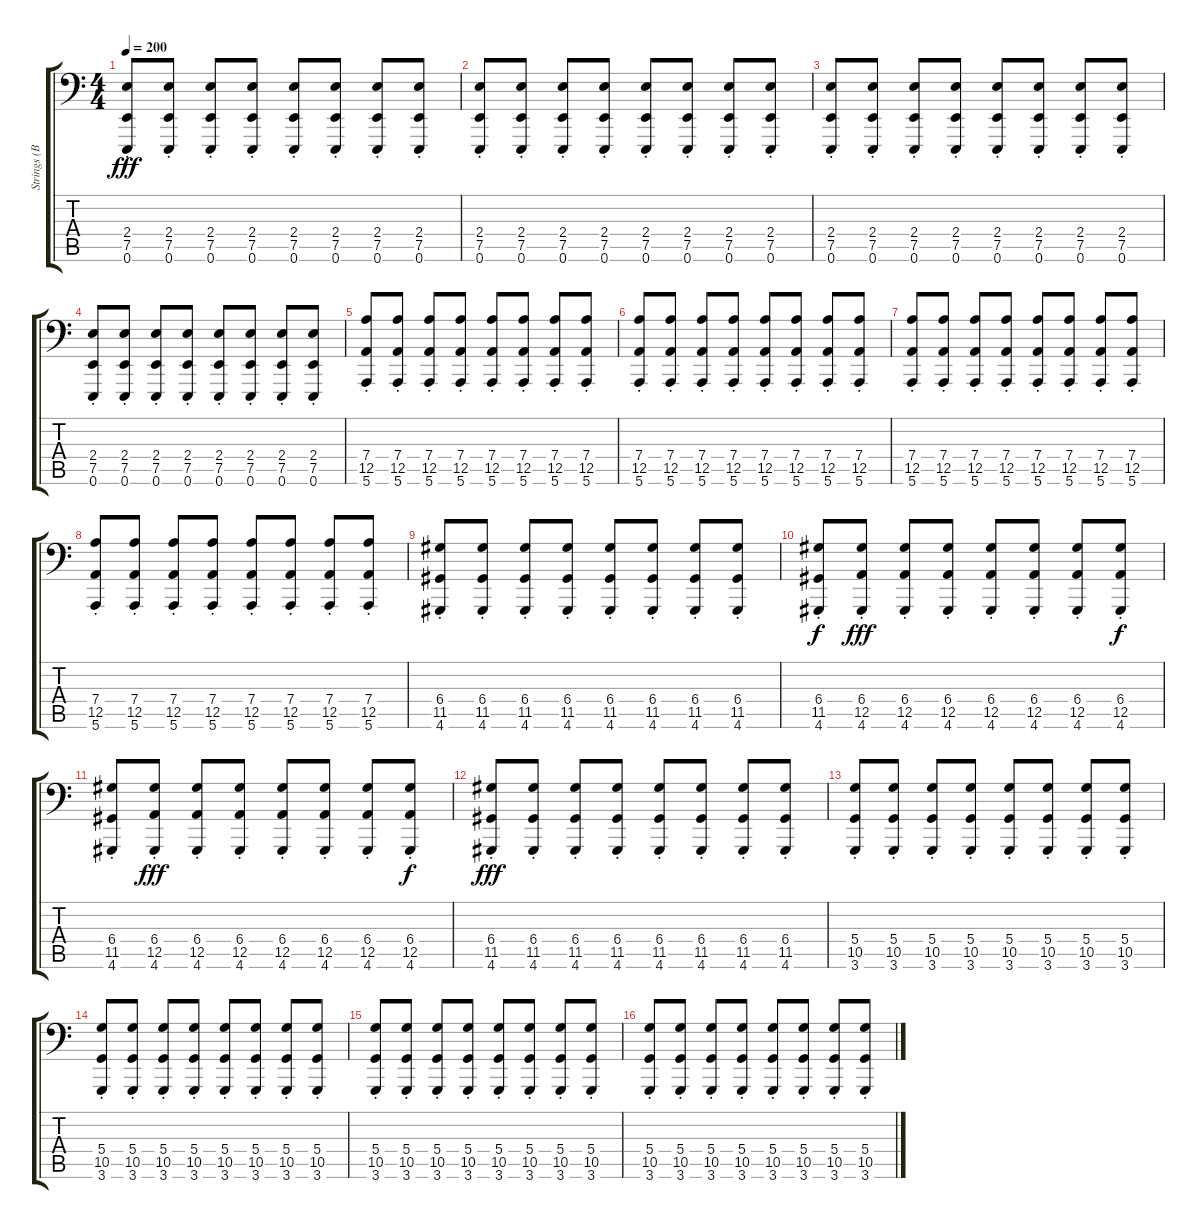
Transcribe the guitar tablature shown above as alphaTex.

\track ("Strings (Bass)" "Strings (B") {instrument tremolostrings}
\staff {score tabs}
\tuning (E4 B3 G3 D3 A1 E1) {hide}
\ts (4 4)
\tempo 200
\clef f4
\ks c
(2.4{st} 7.5{st} 0.6{st}).8{dy fff} (2.4{st} 7.5{st} 0.6{st}).8 (2.4{st} 7.5{st} 0.6{st}).8 (2.4{st} 7.5{st} 0.6{st}).8 (2.4{st} 7.5{st} 0.6{st}).8 (2.4{st} 7.5{st} 0.6{st}).8 (2.4{st} 7.5{st} 0.6{st}).8 (2.4{st} 7.5{st} 0.6).8 |
(2.4{st} 7.5{st} 0.6{st}).8 (2.4{st} 7.5{st} 0.6{st}).8 (2.4{st} 7.5{st} 0.6{st}).8 (2.4{st} 7.5{st} 0.6{st}).8 (2.4{st} 7.5{st} 0.6{st}).8 (2.4{st} 7.5{st} 0.6{st}).8 (2.4{st} 7.5{st} 0.6{st}).8 (2.4{st} 7.5{st} 0.6).8 |
(2.4{st} 7.5{st} 0.6{st}).8 (2.4{st} 7.5{st} 0.6{st}).8 (2.4{st} 7.5{st} 0.6{st}).8 (2.4{st} 7.5{st} 0.6{st}).8 (2.4{st} 7.5{st} 0.6{st}).8 (2.4{st} 7.5{st} 0.6{st}).8 (2.4{st} 7.5{st} 0.6{st}).8 (2.4{st} 7.5{st} 0.6).8 |
(2.4{st} 7.5{st} 0.6{st}).8 (2.4{st} 7.5{st} 0.6{st}).8 (2.4{st} 7.5{st} 0.6{st}).8 (2.4{st} 7.5{st} 0.6{st}).8 (2.4{st} 7.5{st} 0.6{st}).8 (2.4{st} 7.5{st} 0.6{st}).8 (2.4{st} 7.5{st} 0.6{st}).8 (2.4{st} 7.5{st} 0.6).8 |
(7.4{st} 12.5{st} 5.6{st}).8 (7.4{st} 12.5{st} 5.6{st}).8 (7.4{st} 12.5{st} 5.6{st}).8 (7.4{st} 12.5{st} 5.6{st}).8 (7.4{st} 12.5{st} 5.6{st}).8 (7.4{st} 12.5{st} 5.6{st}).8 (7.4{st} 12.5{st} 5.6{st}).8 (7.4{st} 12.5{st} 5.6{st}).8 |
(7.4{st} 12.5{st} 5.6{st}).8 (7.4{st} 12.5{st} 5.6{st}).8 (7.4{st} 12.5{st} 5.6{st}).8 (7.4{st} 12.5{st} 5.6{st}).8 (7.4{st} 12.5{st} 5.6{st}).8 (7.4{st} 12.5{st} 5.6{st}).8 (7.4{st} 12.5{st} 5.6{st}).8 (7.4{st} 12.5{st} 5.6{st}).8 |
(7.4{st} 12.5{st} 5.6{st}).8 (7.4{st} 12.5{st} 5.6{st}).8 (7.4{st} 12.5{st} 5.6{st}).8 (7.4{st} 12.5{st} 5.6{st}).8 (7.4{st} 12.5{st} 5.6{st}).8 (7.4{st} 12.5{st} 5.6{st}).8 (7.4{st} 12.5{st} 5.6{st}).8 (7.4{st} 12.5{st} 5.6{st}).8 |
(7.4{st} 12.5{st} 5.6{st}).8 (7.4{st} 12.5{st} 5.6{st}).8 (7.4{st} 12.5{st} 5.6{st}).8 (7.4{st} 12.5{st} 5.6{st}).8 (7.4{st} 12.5{st} 5.6{st}).8 (7.4{st} 12.5{st} 5.6{st}).8 (7.4{st} 12.5{st} 5.6{st}).8 (7.4{st} 12.5{st} 5.6{st}).8 |
(6.4{st} 11.5{st} 4.6{st}).8 (6.4{st} 11.5{st} 4.6{st}).8 (6.4{st} 11.5{st} 4.6{st}).8 (6.4{st} 11.5{st} 4.6{st}).8 (6.4{st} 11.5{st} 4.6{st}).8 (6.4{st} 11.5{st} 4.6{st}).8 (6.4{st} 11.5{st} 4.6{st}).8 (6.4{st} 11.5{st} 4.6).8 |
(6.4{st} 11.5{st} 4.6{st}).8{dy f} (6.4{st} 12.5{st} 4.6{st}).8{dy fff} (6.4{st} 12.5{st} 4.6{st}).8 (6.4{st} 12.5{st} 4.6{st}).8 (6.4{st} 12.5{st} 4.6{st}).8 (6.4{st} 12.5{st} 4.6{st}).8 (6.4{st} 12.5{st} 4.6{st}).8 (6.4{st} 12.5{st} 4.6).8{dy f} |
(6.4{st} 11.5{st} 4.6{st}).8 (6.4{st} 12.5{st} 4.6{st}).8{dy fff} (6.4{st} 12.5{st} 4.6{st}).8 (6.4{st} 12.5{st} 4.6{st}).8 (6.4{st} 12.5{st} 4.6{st}).8 (6.4{st} 12.5{st} 4.6{st}).8 (6.4{st} 12.5{st} 4.6{st}).8 (6.4{st} 12.5{st} 4.6).8{dy f} |
(6.4{st} 11.5{st} 4.6{st}).8{dy fff} (6.4{st} 11.5{st} 4.6{st}).8 (6.4{st} 11.5{st} 4.6{st}).8 (6.4{st} 11.5{st} 4.6{st}).8 (6.4{st} 11.5{st} 4.6{st}).8 (6.4{st} 11.5{st} 4.6{st}).8 (6.4{st} 11.5{st} 4.6{st}).8 (6.4{st} 11.5{st} 4.6).8 |
(5.4{st} 10.5{st} 3.6{st}).8 (5.4{st} 10.5{st} 3.6{st}).8 (5.4{st} 10.5{st} 3.6{st}).8 (5.4{st} 10.5{st} 3.6{st}).8 (5.4{st} 10.5{st} 3.6{st}).8 (5.4{st} 10.5{st} 3.6{st}).8 (5.4{st} 10.5{st} 3.6{st}).8 (5.4{st} 10.5{st} 3.6).8 |
(5.4{st} 10.5{st} 3.6{st}).8 (5.4{st} 10.5{st} 3.6{st}).8 (5.4{st} 10.5{st} 3.6{st}).8 (5.4{st} 10.5{st} 3.6{st}).8 (5.4{st} 10.5{st} 3.6{st}).8 (5.4{st} 10.5{st} 3.6{st}).8 (5.4{st} 10.5{st} 3.6{st}).8 (5.4{st} 10.5{st} 3.6).8 |
(5.4{st} 10.5{st} 3.6{st}).8 (5.4{st} 10.5{st} 3.6{st}).8 (5.4{st} 10.5{st} 3.6{st}).8 (5.4{st} 10.5{st} 3.6{st}).8 (5.4{st} 10.5{st} 3.6{st}).8 (5.4{st} 10.5{st} 3.6{st}).8 (5.4{st} 10.5{st} 3.6{st}).8 (5.4{st} 10.5{st} 3.6).8 |
(5.4{st} 10.5{st} 3.6{st}).8 (5.4{st} 10.5{st} 3.6{st}).8 (5.4{st} 10.5{st} 3.6{st}).8 (5.4{st} 10.5{st} 3.6{st}).8 (5.4{st} 10.5{st} 3.6{st}).8 (5.4{st} 10.5{st} 3.6{st}).8 (5.4{st} 10.5{st} 3.6{st}).8 (5.4{st} 10.5{st} 3.6).8
